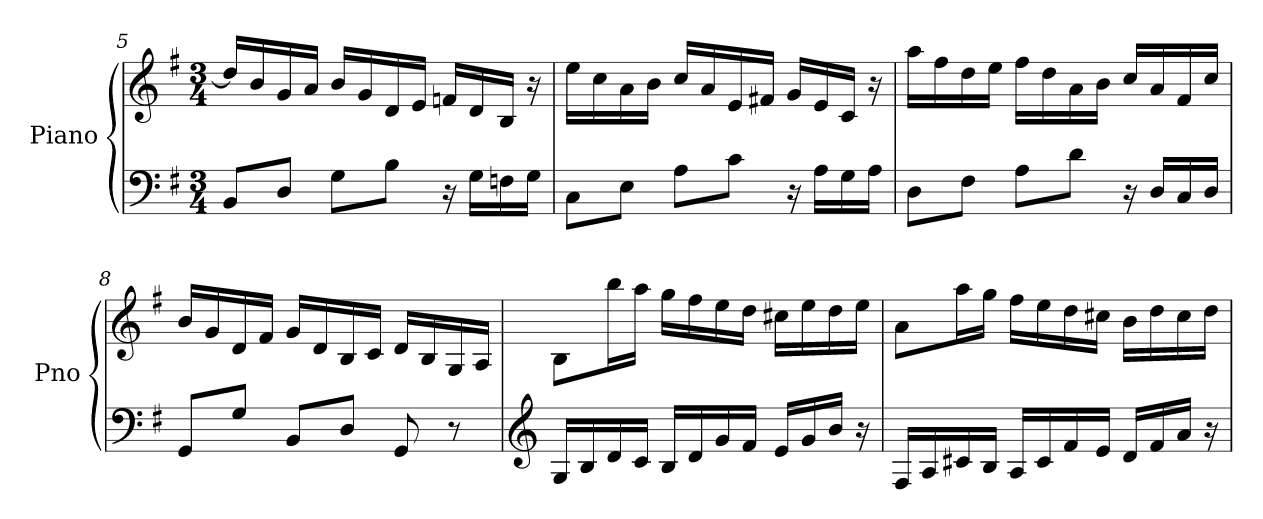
**kern	**kern
*part1	*part1
*staff2	*staff1
*I"Piano	*
*I'Pno	*
*clefF4	*clefG2
*k[f#]	*k[f#]
*M3/4	*M3/4
=5	=5
8BB/L	16dd/LL]
.	16b/
8D/J	16g/
.	16a/JJ
8G\L	16b/LL
.	16g/
8B\J	16d/
.	16e/JJ
16r	16fn/LL
16G\LL	16d/
16Fn\	16B/JJ
16G\JJ	16r
=6	=6
8C\L	16ee\LL
.	16cc\
8E\J	16a\
.	16b\JJ
8A\L	16cc/LL
.	16a/
8c\J	16e/
.	16f#X/JJ
16r	16g/LL
16A\LL	16e/
16G\	16c/JJ
16A\JJ	16r
!!LO:LB:g=z
=7	=7
8D\L	16aa\LL
.	16ff#\
8F#\J	16dd\
.	16ee\JJ
8A\L	16ff#\LL
.	16dd\
8d\J	16a\
.	16b\JJ
16r	16cc/LL
16D/LL	16a/
16C/	16f#/
16D/JJ	16cc/JJ
=8	=8
8GG/L	16b/LL
.	16g/
8G/J	16d/
.	16f#/JJ
8BB/L	16g/LL
.	16d/
8D/J	16B/
.	16c/JJ
8GG/	16d/LL
.	16B/
8r	16G/
.	16A/JJ
=9	=9
*clefG2	*
16G/LL	8B\L
16B/	.
16d/	16bb\L
16c/JJ	16aa\JJ
16B/LL	16gg\LL
16d/	16ff#\
16g/	16ee\
16f#/JJ	16dd\JJ
16e/LL	16cc#X\LL
16g/	16ee\
16b/JJ	16dd\
16r	16ee\JJ
!!LO:LB:g=z
=10	=10
16F#/LL	8a\L
16A/	.
16c#X/	16aa\L
16B/JJ	16gg\JJ
16A/LL	16ff#\LL
16c#/	16ee\
16f#/	16dd\
16e/JJ	16cc#X\JJ
16d/LL	16b\LL
16f#/	16dd\
16a/JJ	16cc#\
16r	16dd\JJ
=	=
*-	*-
